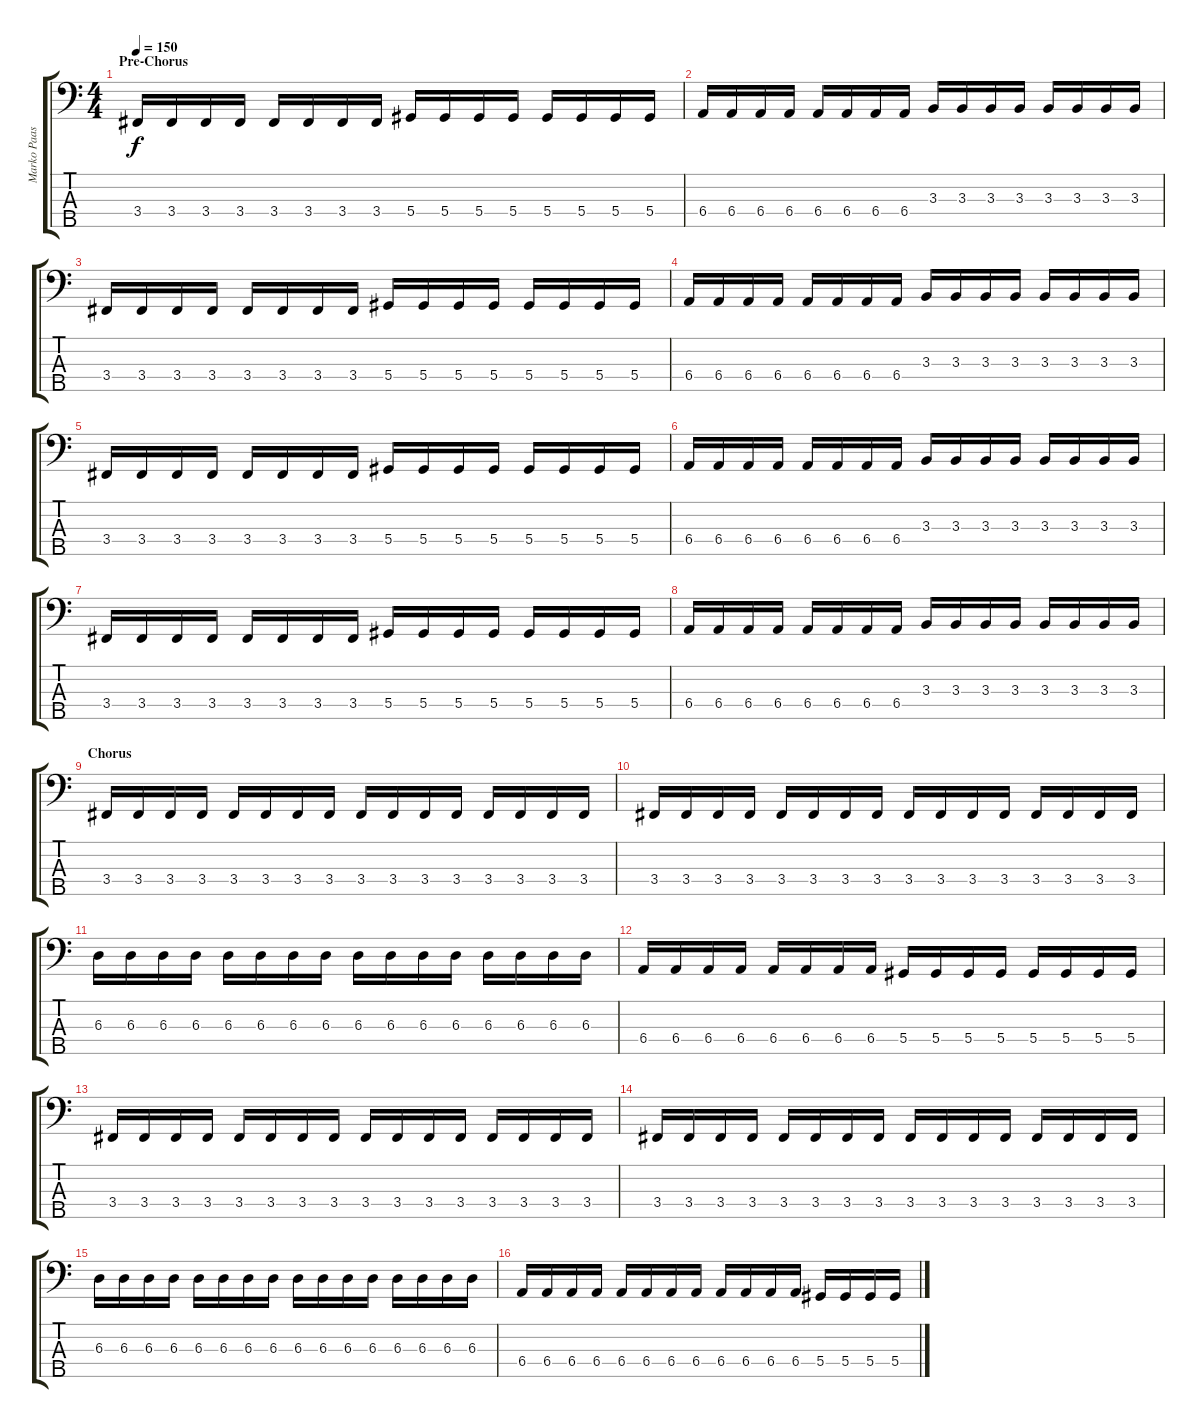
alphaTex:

\track ("Marko Paasikoski - Bass" "Marko Paas") {instrument electricbasspick}
\staff {score tabs}
\tuning (Gb2 Db2 Ab1 Eb1 Bb0) {hide}
\ts (4 4)
\section ("" "Pre-Chorus")
\tempo 150
\clef f4
\ks c
3.4.16{dy f} 3.4.16 3.4.16 3.4.16 3.4.16 3.4.16 3.4.16 3.4.16 5.4.16 5.4.16 5.4.16 5.4.16 5.4.16 5.4.16 5.4.16 5.4.16 |
6.4.16 6.4.16 6.4.16 6.4.16 6.4.16 6.4.16 6.4.16 6.4.16 3.3.16 3.3.16 3.3.16 3.3.16 3.3.16 3.3.16 3.3.16 3.3.16 |
3.4.16 3.4.16 3.4.16 3.4.16 3.4.16 3.4.16 3.4.16 3.4.16 5.4.16 5.4.16 5.4.16 5.4.16 5.4.16 5.4.16 5.4.16 5.4.16 |
6.4.16 6.4.16 6.4.16 6.4.16 6.4.16 6.4.16 6.4.16 6.4.16 3.3.16 3.3.16 3.3.16 3.3.16 3.3.16 3.3.16 3.3.16 3.3.16 |
3.4.16 3.4.16 3.4.16 3.4.16 3.4.16 3.4.16 3.4.16 3.4.16 5.4.16 5.4.16 5.4.16 5.4.16 5.4.16 5.4.16 5.4.16 5.4.16 |
6.4.16 6.4.16 6.4.16 6.4.16 6.4.16 6.4.16 6.4.16 6.4.16 3.3.16 3.3.16 3.3.16 3.3.16 3.3.16 3.3.16 3.3.16 3.3.16 |
3.4.16 3.4.16 3.4.16 3.4.16 3.4.16 3.4.16 3.4.16 3.4.16 5.4.16 5.4.16 5.4.16 5.4.16 5.4.16 5.4.16 5.4.16 5.4.16 |
6.4.16 6.4.16 6.4.16 6.4.16 6.4.16 6.4.16 6.4.16 6.4.16 3.3.16 3.3.16 3.3.16 3.3.16 3.3.16 3.3.16 3.3.16 3.3.16 |
\section ("" "Chorus")
3.4.16 3.4.16 3.4.16 3.4.16 3.4.16 3.4.16 3.4.16 3.4.16 3.4.16 3.4.16 3.4.16 3.4.16 3.4.16 3.4.16 3.4.16 3.4.16 |
3.4.16 3.4.16 3.4.16 3.4.16 3.4.16 3.4.16 3.4.16 3.4.16 3.4.16 3.4.16 3.4.16 3.4.16 3.4.16 3.4.16 3.4.16 3.4.16 |
6.3.16 6.3.16 6.3.16 6.3.16 6.3.16 6.3.16 6.3.16 6.3.16 6.3.16 6.3.16 6.3.16 6.3.16 6.3.16 6.3.16 6.3.16 6.3.16 |
6.4.16 6.4.16 6.4.16 6.4.16 6.4.16 6.4.16 6.4.16 6.4.16 5.4.16 5.4.16 5.4.16 5.4.16 5.4.16 5.4.16 5.4.16 5.4.16 |
3.4.16 3.4.16 3.4.16 3.4.16 3.4.16 3.4.16 3.4.16 3.4.16 3.4.16 3.4.16 3.4.16 3.4.16 3.4.16 3.4.16 3.4.16 3.4.16 |
3.4.16 3.4.16 3.4.16 3.4.16 3.4.16 3.4.16 3.4.16 3.4.16 3.4.16 3.4.16 3.4.16 3.4.16 3.4.16 3.4.16 3.4.16 3.4.16 |
6.3.16 6.3.16 6.3.16 6.3.16 6.3.16 6.3.16 6.3.16 6.3.16 6.3.16 6.3.16 6.3.16 6.3.16 6.3.16 6.3.16 6.3.16 6.3.16 |
6.4.16 6.4.16 6.4.16 6.4.16 6.4.16 6.4.16 6.4.16 6.4.16 6.4.16 6.4.16 6.4.16 6.4.16 5.4.16 5.4.16 5.4.16 5.4.16
